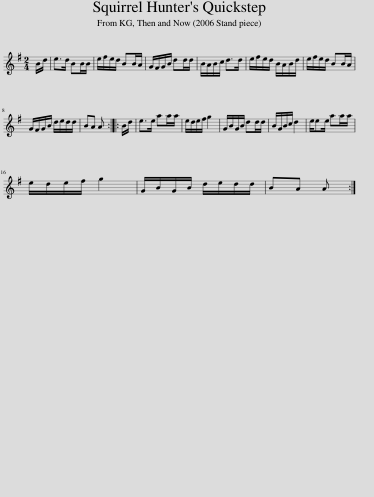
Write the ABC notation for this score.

X:1
L:1/8
M:2/4
I:linebreak $
K:none
V:1 treble transpose="8 "
V:1
[K:G] B/d/ | e>d BB/B/ | e/f/e/d/ BB/A/ | G/F/G/B/ dd/d/ | B/A/B/c/ d>d | %5
 e/f/e/d/ B/A/B/d/ | e/f/e/d/ BB/A/ |$ G/F/G/B/ d/e/d/d/ | BA A :: B/d/ | %10
 e>e aa/a/ | e/d/e/f/ g2 | G/B/G/B/ dd/d/ | B/G/B/c/ d2 | e/ee/ aa/a/ |$ %15
 e/d/e/f/ g2 | G/B/G/B/ d/e/d/d/ | BA A :| %18
